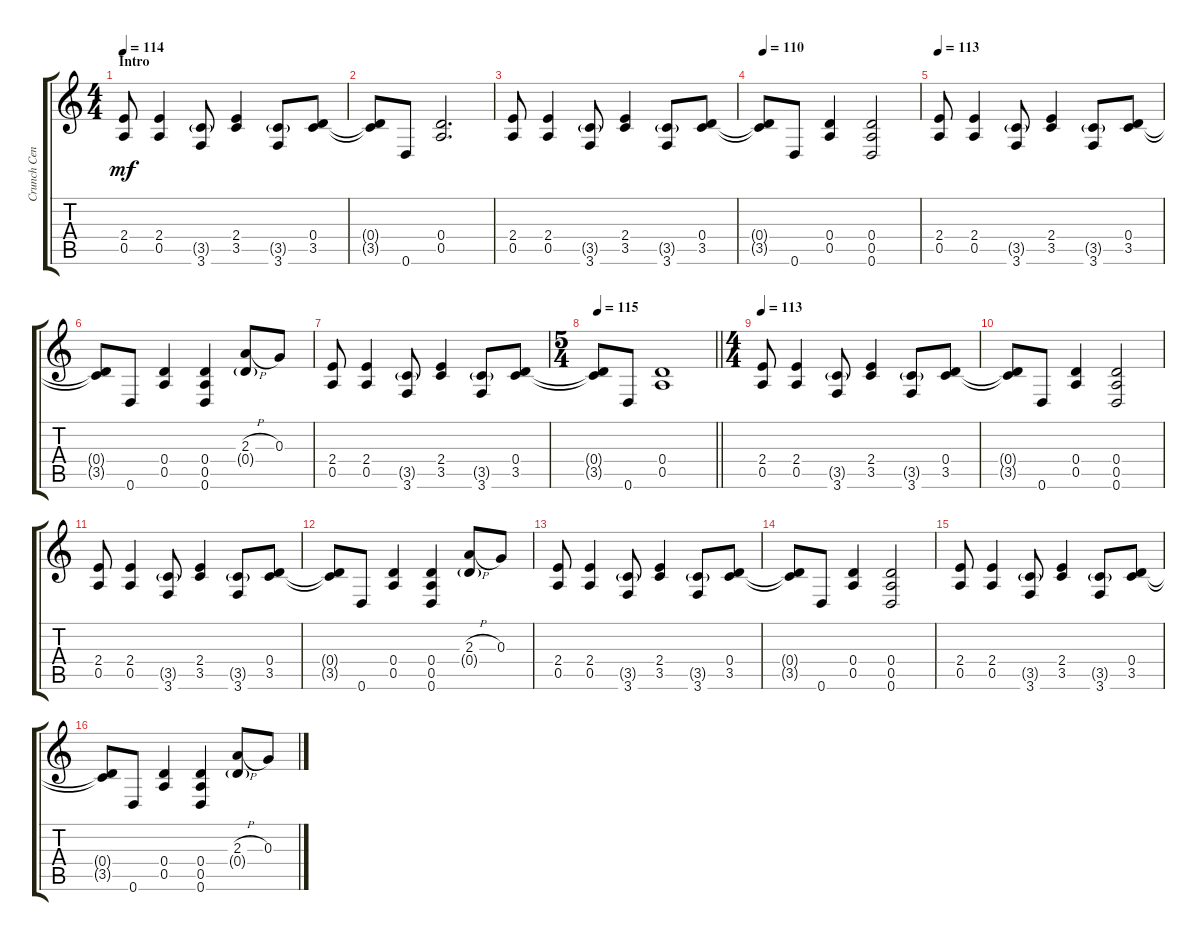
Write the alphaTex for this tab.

\track ("Crunch Center Guitar" "Crunch Cen") {instrument electricguitarclean}
\staff {score tabs}
\tuning (E4 B3 G3 D3 A2 D2) {hide}
\ts (4 4)
\section ("" "Intro")
\tempo 114
\clef g2
\ks c
(2.4 0.5).8{dy mf instrument electricguitarclean} (2.4 0.5).4 (3.5{g} 3.6).8 (2.4 3.5).4 (3.5{g} 3.6).8 (0.4 3.5).8 |
(0.4{t} 3.5{t}).8 0.6.8 (0.4 0.5).2{d} |
(2.4 0.5).8 (2.4 0.5).4 (3.5{g} 3.6).8 (2.4 3.5).4 (3.5{g} 3.6).8 (0.4 3.5).8 |
\tempo 110
(0.4{t} 3.5{t}).8 0.6.8 (0.4 0.5).4 (0.4 0.5 0.6).2 |
\tempo 113
(2.4 0.5).8 (2.4 0.5).4 (3.5{g} 3.6).8 (2.4 3.5).4 (3.5{g} 3.6).8 (0.4 3.5).8 |
(0.4{t} 3.5{t}).8 0.6.8 (0.4 0.5).4 (0.4 0.5 0.6).4 (2.3{h} 0.4{g}).8 0.3.8 |
(2.4 0.5).8 (2.4 0.5).4 (3.5{g} 3.6).8 (2.4 3.5).4 (3.5{g} 3.6).8 (0.4 3.5).8 |
\ts (5 4)
\tempo 115
\barLineRight lightlight
(0.4{t} 3.5{t}).8 0.6.8 (0.4 0.5).1 |
\ts (4 4)
\tempo 113
(2.4 0.5).8 (2.4 0.5).4 (3.5{g} 3.6).8 (2.4 3.5).4 (3.5{g} 3.6).8 (0.4 3.5).8 |
(0.4{t} 3.5{t}).8 0.6.8 (0.4 0.5).4 (0.4 0.5 0.6).2 |
(2.4 0.5).8 (2.4 0.5).4 (3.5{g} 3.6).8 (2.4 3.5).4 (3.5{g} 3.6).8 (0.4 3.5).8 |
(0.4{t} 3.5{t}).8 0.6.8 (0.4 0.5).4 (0.4 0.5 0.6).4 (2.3{h} 0.4{g}).8 0.3.8 |
(2.4 0.5).8 (2.4 0.5).4 (3.5{g} 3.6).8 (2.4 3.5).4 (3.5{g} 3.6).8 (0.4 3.5).8 |
(0.4{t} 3.5{t}).8 0.6.8 (0.4 0.5).4 (0.4 0.5 0.6).2 |
(2.4 0.5).8 (2.4 0.5).4 (3.5{g} 3.6).8 (2.4 3.5).4 (3.5{g} 3.6).8 (0.4 3.5).8 |
(0.4{t} 3.5{t}).8 0.6.8 (0.4 0.5).4 (0.4 0.5 0.6).4 (2.3{h} 0.4{g}).8 0.3.8
